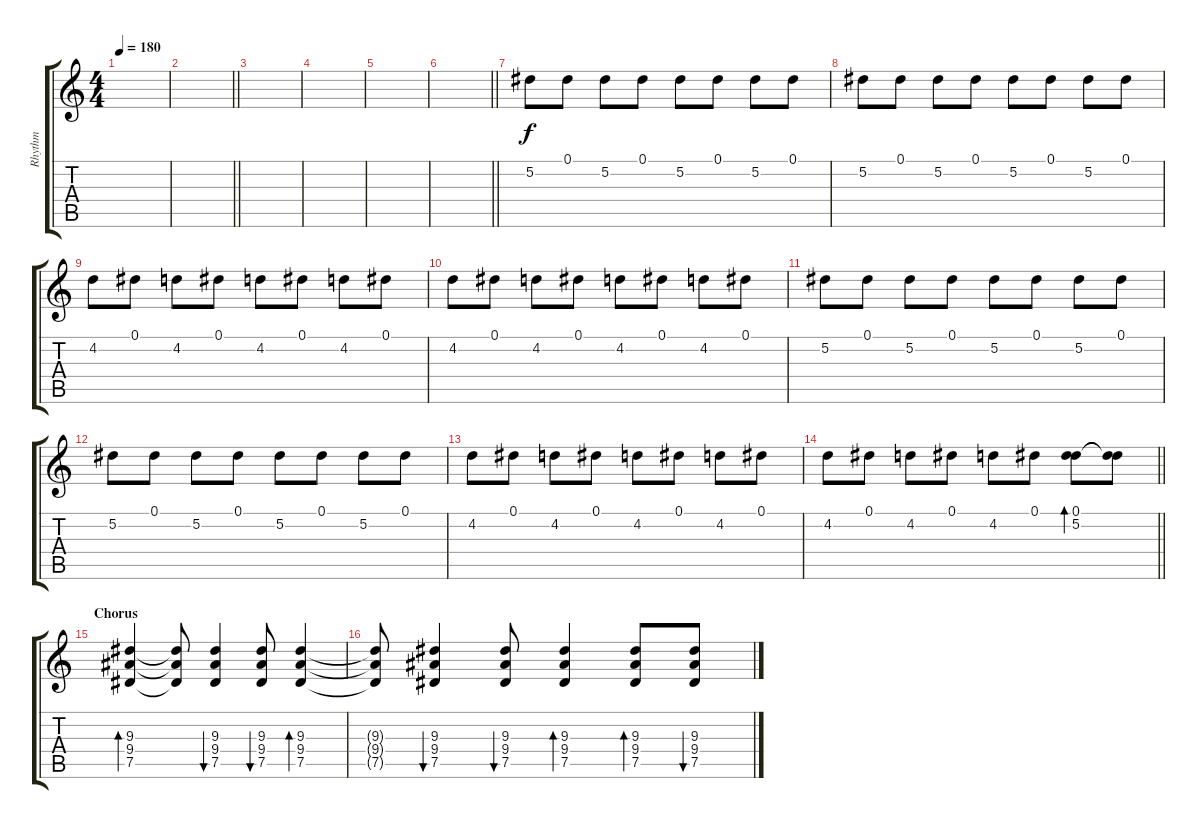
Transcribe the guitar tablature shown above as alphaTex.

\track ("Rhythm" "Rhythm") {instrument distortionguitar}
\staff {score tabs}
\tuning (Eb4 Bb3 Gb3 Db3 Ab2 Eb2) {hide}
\ts (4 4)
\tempo 180
\clef g2
\ks c
|
\barLineRight lightlight
|
|
|
|
\barLineRight lightlight
|
5.2.8{volume 13} 0.1.8 5.2.8 0.1.8 5.2.8 0.1.8 5.2.8 0.1.8 |
5.2.8 0.1.8 5.2.8 0.1.8 5.2.8 0.1.8 5.2.8 0.1.8 |
4.2.8 0.1.8 4.2.8 0.1.8 4.2.8 0.1.8 4.2.8 0.1.8 |
4.2.8 0.1.8 4.2.8 0.1.8 4.2.8 0.1.8 4.2.8 0.1.8 |
5.2.8 0.1.8 5.2.8 0.1.8 5.2.8 0.1.8 5.2.8 0.1.8 |
5.2.8 0.1.8 5.2.8 0.1.8 5.2.8 0.1.8 5.2.8 0.1.8 |
4.2.8 0.1.8 4.2.8 0.1.8 4.2.8 0.1.8 4.2.8 0.1.8 |
\barLineRight lightlight
4.2.8 0.1.8 4.2.8 0.1.8 4.2.8 0.1.8 (0.1 5.2).8{bd 480} (0.1{t} 5.2{t}).8 |
\section ("" "Chorus")
(9.3 9.4 7.5).4{bd 60} (9.3{t} 9.4{t} 7.5{t}).8 (9.3 9.4 7.5).4{bu 60} (9.3 9.4 7.5).8{bu 60} (9.3 9.4 7.5).4{bd 60} |
(9.3{t} 9.4{t} 7.5{t}).8 (9.3 9.4 7.5).4{bu 60} (9.3 9.4 7.5).8{bu 60} (9.3 9.4 7.5).4{bd 60} (9.3 9.4 7.5).8{bd 60} (9.3 9.4 7.5).8{bu 60}
